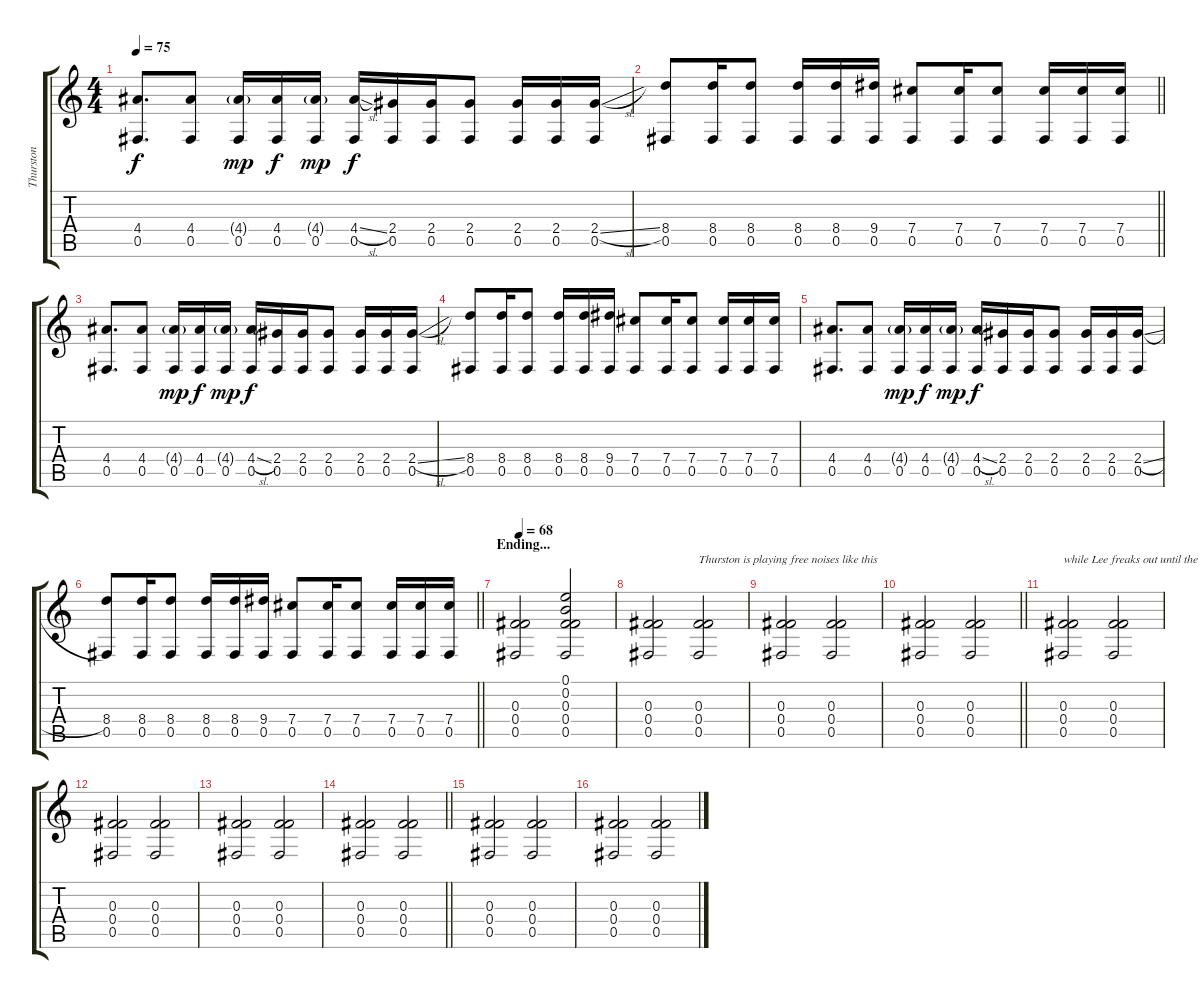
\track ("Thurston" "Thurston") {instrument electricguitarmuted}
\staff {score tabs}
\tuning (B3 E4 Gb3 Gb3 Gb2 Gb2) {hide}
\ts (4 4)
\tempo 75
\clef g2
\ks c
(4.4 0.5).8{d dy f} (4.4 0.5).8 (4.4{g} 0.5).16{dy mp} (4.4 0.5).16{dy f} (4.4{g} 0.5).16{dy mp} (4.4{sl} 0.5).16{dy f} (2.4 0.5).16 (2.4 0.5).16 (2.4 0.5).8 (2.4 0.5).16 (2.4 0.5).16 (2.4{sl} 0.5).16 |
\barLineRight lightlight
(8.4 0.5).8 (8.4 0.5).16 (8.4 0.5).8 (8.4 0.5).16 (8.4 0.5).16 (9.4 0.5).16 (7.4 0.5).8 (7.4 0.5).16 (7.4 0.5).8 (7.4 0.5).16 (7.4 0.5).16 (7.4 0.5).16 |
(4.4 0.5).8{d} (4.4 0.5).8 (4.4{g} 0.5).16{dy mp} (4.4 0.5).16{dy f} (4.4{g} 0.5).16{dy mp} (4.4{sl} 0.5).16{dy f} (2.4 0.5).16 (2.4 0.5).16 (2.4 0.5).8 (2.4 0.5).16 (2.4 0.5).16 (2.4{sl} 0.5).16 |
(8.4 0.5).8 (8.4 0.5).16 (8.4 0.5).8 (8.4 0.5).16 (8.4 0.5).16 (9.4 0.5).16 (7.4 0.5).8 (7.4 0.5).16 (7.4 0.5).8 (7.4 0.5).16 (7.4 0.5).16 (7.4 0.5).16 |
(4.4 0.5).8{d} (4.4 0.5).8 (4.4{g} 0.5).16{dy mp} (4.4 0.5).16{dy f} (4.4{g} 0.5).16{dy mp} (4.4{sl} 0.5).16{dy f} (2.4 0.5).16 (2.4 0.5).16 (2.4 0.5).8 (2.4 0.5).16 (2.4 0.5).16 (2.4{sl} 0.5).16 |
\barLineRight lightlight
(8.4 0.5).8 (8.4 0.5).16 (8.4 0.5).8 (8.4 0.5).16 (8.4 0.5).16 (9.4 0.5).16 (7.4 0.5).8 (7.4 0.5).16 (7.4 0.5).8 (7.4 0.5).16 (7.4 0.5).16 (7.4 0.5).16 |
\section ("" "Ending...")
\tempo 68
(0.3 0.4 0.5).2{instrument overdrivenguitar} (0.1 0.2 0.3 0.4 0.5).2 |
(0.3 0.4 0.5).2 (0.3 0.4 0.5).2{txt "Thurston is playing free noises like this"} |
(0.3 0.4 0.5).2 (0.3 0.4 0.5).2 |
\barLineRight lightlight
(0.3 0.4 0.5).2 (0.3 0.4 0.5).2 |
(0.3 0.4 0.5).2{txt "while Lee freaks out until the end of the song."} (0.3 0.4 0.5).2 |
(0.3 0.4 0.5).2 (0.3 0.4 0.5).2 |
(0.3 0.4 0.5).2 (0.3 0.4 0.5).2 |
\barLineRight lightlight
(0.3 0.4 0.5).2 (0.3 0.4 0.5).2 |
(0.3 0.4 0.5).2 (0.3 0.4 0.5).2 |
(0.3 0.4 0.5).2 (0.3 0.4 0.5).2
